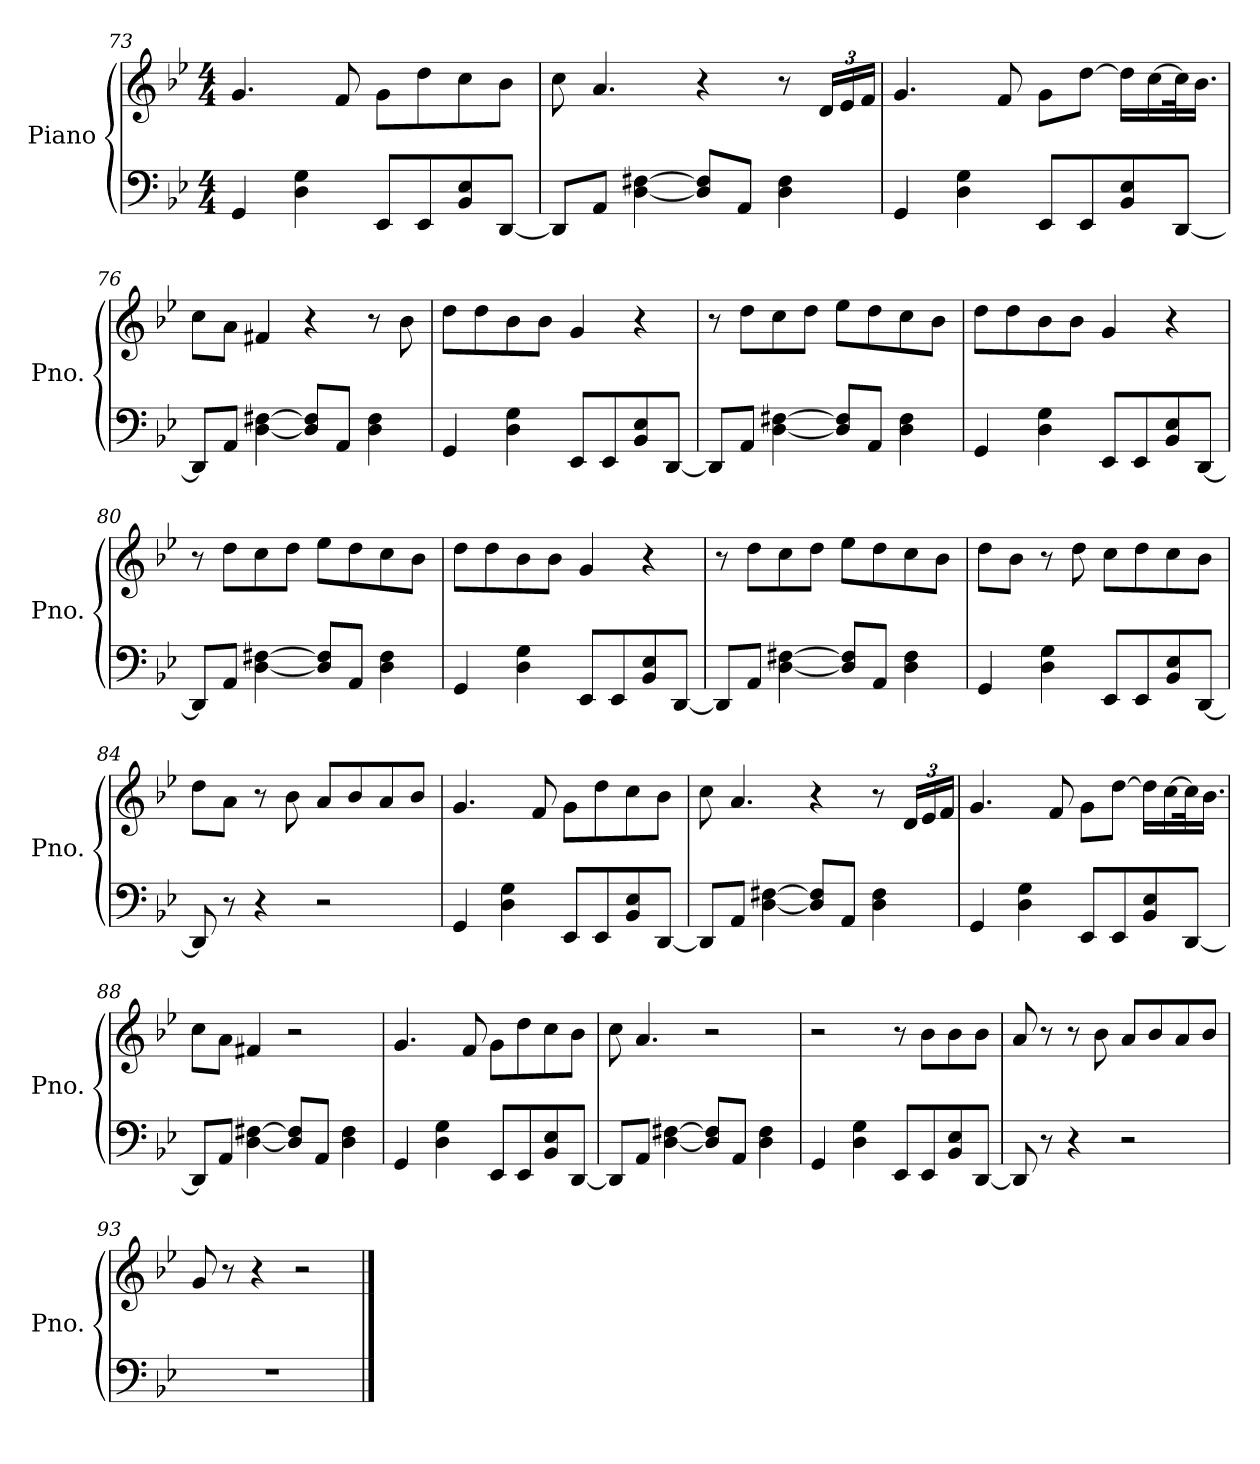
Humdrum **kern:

**kern	**kern
*part1	*part1
*staff2	*staff1
*I"Piano	*
*I'Pno.	*
*clefF4	*clefG2
*k[b-e-]	*k[b-e-]
*M4/4	*M4/4
=73	=73
4GG/	4.g/
4D\ 4G\	.
.	8f/
8EE-/L	8g\L
8EE-/	8dd\
8BB-/ 8E-/	8cc\
[8DD/J	8b-\J
=74	=74
8DD/L]	8cc\
8AA/J	4.a/
[4D\ [4F#X\	.
8D/] 8F#/]L	4r
8AA/J	.
4D\ 4F#\	8r
*	*Xbrackettup
.	24d/LL
.	24e-/
.	24f/JJ
=75	=75
4GG/	4.g/
4D\ 4G\	.
.	8f/
8EE-/L	8g\L
8EE-/	[8dd\J
8BB-/ 8E-/	16dd\LL]
.	[16cc\
[8DD/J	32cc\K]
.	16.b-\JJ
!!LO:LB:g=z
=76	=76
8DD/L]	8cc\L
8AA/J	8a\J
[4D\ [4F#X\	4f#X/
8D/] 8F#/]L	4r
8AA/J	.
4D\ 4F#\	8r
.	8b-\
=77	=77
4GG/	8dd\L
.	8dd\
4D\ 4G\	8b-\
.	8b-\J
8EE-/L	4g/
8EE-/	.
8BB-/ 8E-/	4r
[8DD/J	.
=78	=78
8DD/L]	8r
8AA/J	8dd\L
[4D\ [4F#X\	8cc\
.	8dd\J
8D/] 8F#/]L	8ee-\L
8AA/J	8dd\
4D\ 4F#\	8cc\
.	8b-\J
=79	=79
4GG/	8dd\L
.	8dd\
4D\ 4G\	8b-\
.	8b-\J
8EE-/L	4g/
8EE-/	.
8BB-/ 8E-/	4r
[8DD/J	.
!!LO:LB:g=z
=80	=80
8DD/L]	8r
8AA/J	8dd\L
[4D\ [4F#X\	8cc\
.	8dd\J
8D/] 8F#/]L	8ee-\L
8AA/J	8dd\
4D\ 4F#\	8cc\
.	8b-\J
=81	=81
4GG/	8dd\L
.	8dd\
4D\ 4G\	8b-\
.	8b-\J
8EE-/L	4g/
8EE-/	.
8BB-/ 8E-/	4r
[8DD/J	.
=82	=82
8DD/L]	8r
8AA/J	8dd\L
[4D\ [4F#X\	8cc\
.	8dd\J
8D/] 8F#/]L	8ee-\L
8AA/J	8dd\
4D\ 4F#\	8cc\
.	8b-\J
=83	=83
4GG/	8dd\L
.	8b-\J
4D\ 4G\	8r
.	8dd\
8EE-/L	8cc\L
8EE-/	8dd\
8BB-/ 8E-/	8cc\
[8DD/J	8b-\J
=84	=84
8DD/]	8dd\L
8r	8a\J
4r	8r
.	8b-\
2r	8a/L
.	8b-/
.	8a/
.	8b-/J
!!LO:LB:g=z
=85	=85
4GG/	4.g/
4D\ 4G\	.
.	8f/
8EE-/L	8g\L
8EE-/	8dd\
8BB-/ 8E-/	8cc\
[8DD/J	8b-\J
=86	=86
8DD/L]	8cc\
8AA/J	4.a/
[4D\ [4F#X\	.
8D/] 8F#/]L	4r
8AA/J	.
4D\ 4F#\	8r
.	24d/LL
.	24e-/
.	24f/JJ
=87	=87
4GG/	4.g/
4D\ 4G\	.
.	8f/
8EE-/L	8g\L
8EE-/	[8dd\J
8BB-/ 8E-/	16dd\LL]
.	[16cc\
[8DD/J	32cc\K]
.	16.b-\JJ
=88	=88
8DD/L]	8cc\L
8AA/J	8a\J
[4D\ [4F#X\	4f#X/
8D/] 8F#/]L	2r
8AA/J	.
4D\ 4F#\	.
!!LO:LB:g=z
=89	=89
4GG/	4.g/
4D\ 4G\	.
.	8f/
8EE-/L	8g\L
8EE-/	8dd\
8BB-/ 8E-/	8cc\
[8DD/J	8b-\J
=90	=90
8DD/L]	8cc\
8AA/J	4.a/
[4D\ [4F#X\	.
8D/] 8F#/]L	2r
8AA/J	.
4D\ 4F#\	.
=91	=91
4GG/	2r
4D\ 4G\	.
8EE-/L	8r
8EE-/	8b-\L
8BB-/ 8E-/	8b-\
[8DD/J	8b-\J
=92	=92
8DD/]	8a/
8r	8r
4r	8r
.	8b-\
2r	8a/L
.	8b-/
.	8a/
.	8b-/J
=93	=93
1r	8g/
.	8r
.	4r
.	2r
==	==
*-	*-
